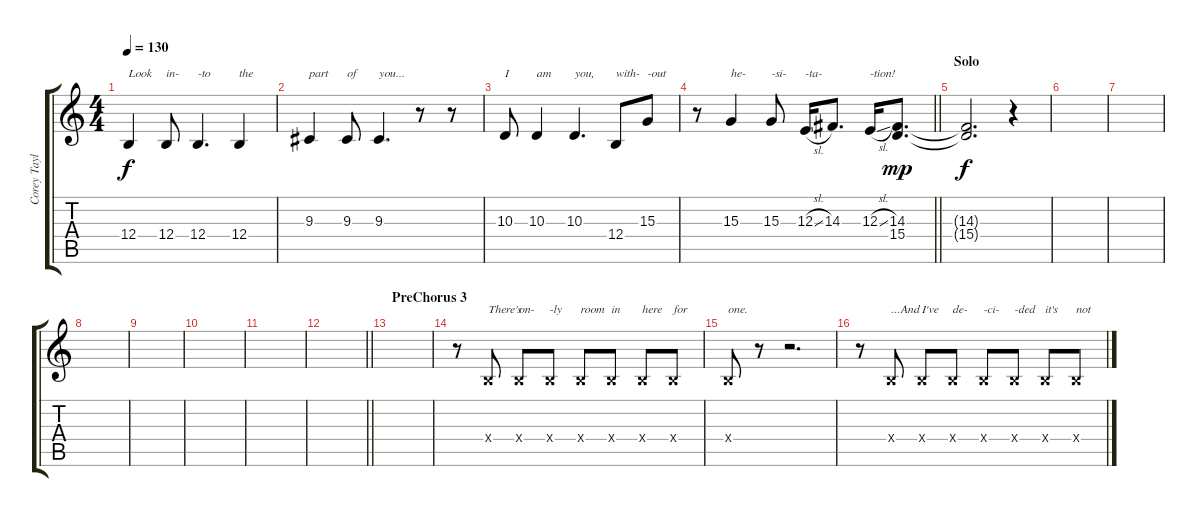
\track ("Corey Taylor" "Corey Tayl") {instrument lead2sawtooth}
\staff {score tabs}
\tuning (Db4 Ab3 E3 B2 Gb2 B1) {hide}
\ts (4 4)
\tempo 130
\clef g2
\ks c
12.4.4{txt "Look" dy f} 12.4.8{txt "in-"} 12.4.4{d txt "-to"} 12.4.4{txt "the"} |
9.3.4{txt "part"} 9.3.8{txt "of"} 9.3.4{d txt "you..."} r.8 r.8 |
10.3.8{txt "I"} 10.3.4{txt "am"} 10.3.4{d txt "you,"} 12.4.8{txt "with-"} 15.3.8{txt "-out"} |
\barLineRight lightlight
r.8 15.3.4{txt "he-"} 15.3.8{txt "-si-"} 12.3{sl}.16{txt "-ta-"} 14.3.8{d} 12.3{sl}.16{txt "-tion!"} (14.3 15.4).8{d dy mp} |
\section ("" "Solo")
(14.3{t} 15.4{t}).2{d dy f} r.4 |
|
|
|
|
|
|
\barLineRight lightlight
|
\section ("" "PreChorus 3")
|
r.8 12.4{x}.8{txt "There's"} 12.4{x}.8{txt "on-"} 12.4{x}.8{txt "-ly"} 12.4{x}.8{txt "room"} 12.4{x}.8{txt "in"} 12.4{x}.8{txt "here"} 12.4{x}.8{txt "for"} |
12.4{x}.8{txt "one."} r.8 r.2{d} |
r.8 12.4{x}.8{txt "...And"} 12.4{x}.8{txt "I've"} 12.4{x}.8{txt "de-"} 12.4{x}.8{txt "-ci-"} 12.4{x}.8{txt "-ded"} 12.4{x}.8{txt "it's"} 12.4{x}.8{txt "not"}
